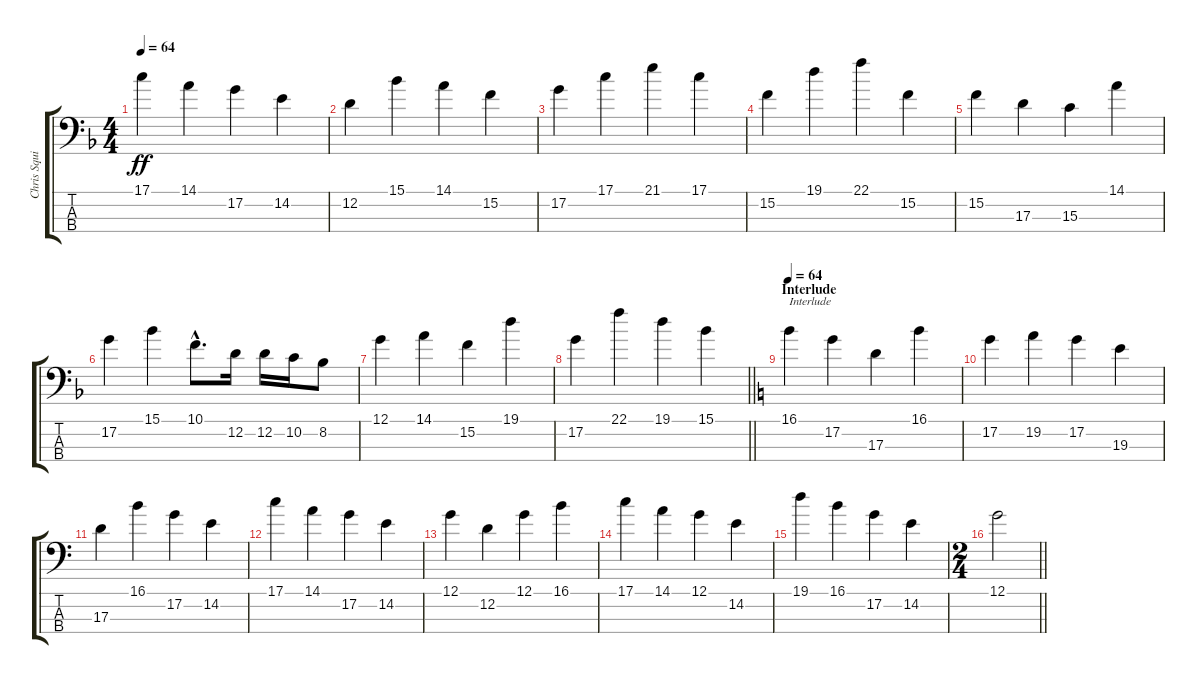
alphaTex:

\track ("Chris Squire 1" "Chris Squi") {instrument acousticbass}
\staff {score tabs}
\tuning (G2 D2 A1 E1) {hide}
\ts (4 4)
\tempo 64
\clef f4
\ks f
17.1.4{dy ff} 14.1.4 17.2.4 14.2.4 |
12.2.4 15.1.4 14.1.4 15.2.4 |
17.2.4 17.1.4 21.1.4 17.1.4 |
15.2.4 19.1.4 22.1.4 15.2.4 |
15.2.4 17.3.4 15.3.4 14.1.4 |
17.2.4 15.1.4 10.1{hac}.8{d} 12.2.16 12.2.16 10.2.16 8.2.8 |
12.1.4 14.1.4 15.2.4 19.1.4 |
\barLineRight lightlight
17.2.4 22.1.4 19.1.4 15.1.4 |
\section ("" "Interlude")
\tempo 64
\ks c
16.1.4{txt "Interlude"} 17.2.4 17.3.4 16.1.4 |
17.2.4 19.2.4 17.2.4 19.3.4 |
17.3.4 16.1.4 17.2.4 14.2.4 |
17.1.4 14.1.4 17.2.4 14.2.4 |
12.1.4 12.2.4 12.1.4 16.1.4 |
17.1.4 14.1.4 12.1.4 14.2.4 |
19.1.4 16.1.4 17.2.4 14.2.4 |
\ts (2 4)
\barLineRight lightlight
12.1.2
